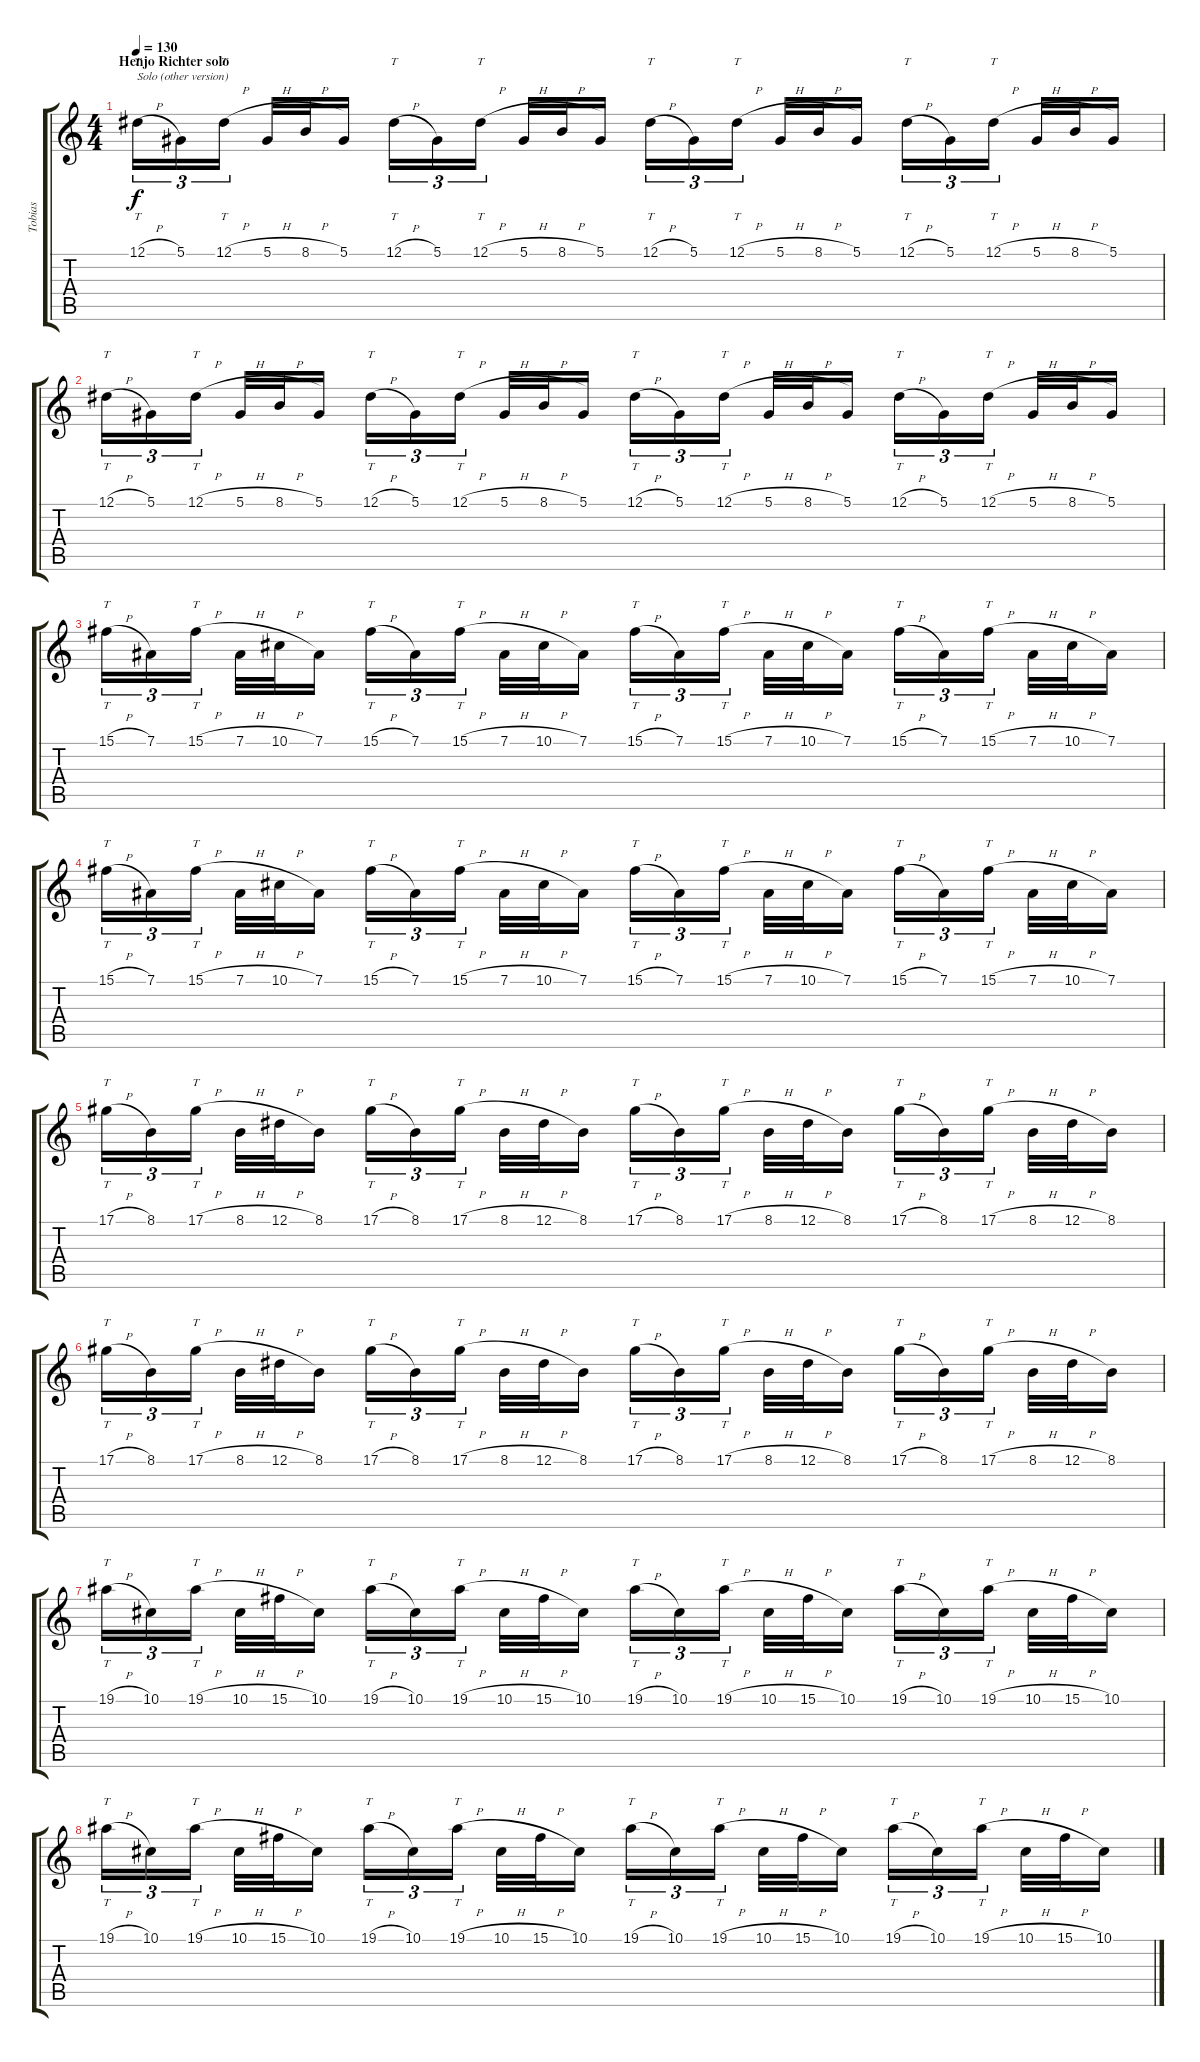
\track ("Tobias" "Tobias") {instrument oboe}
\staff {score tabs}
\tuning (Eb4 Bb3 Gb3 Db3 Ab2 Eb2) {hide}
\ts (4 4)
\section ("" "Henjo Richter solo")
\tempo 130
\clef g2
\ks c
12.1{h}.16{tt tu (3 2) txt "Solo (other version)" dy f volume 0 instrument distortionguitar} 5.1.16{tu (3 2)} 12.1{h}.16{tt tu (3 2)} 5.1{h}.32 8.1{h}.32 5.1.16 12.1{h}.16{tt tu (3 2)} 5.1.16{tu (3 2)} 12.1{h}.16{tt tu (3 2)} 5.1{h}.32 8.1{h}.32 5.1.16 12.1{h}.16{tt tu (3 2)} 5.1.16{tu (3 2)} 12.1{h}.16{tt tu (3 2)} 5.1{h}.32 8.1{h}.32 5.1.16 12.1{h}.16{tt tu (3 2)} 5.1.16{tu (3 2)} 12.1{h}.16{tt tu (3 2)} 5.1{h}.32 8.1{h}.32 5.1.16 |
12.1{h}.16{tt tu (3 2)} 5.1.16{tu (3 2)} 12.1{h}.16{tt tu (3 2)} 5.1{h}.32 8.1{h}.32 5.1.16 12.1{h}.16{tt tu (3 2)} 5.1.16{tu (3 2)} 12.1{h}.16{tt tu (3 2)} 5.1{h}.32 8.1{h}.32 5.1.16 12.1{h}.16{tt tu (3 2)} 5.1.16{tu (3 2)} 12.1{h}.16{tt tu (3 2)} 5.1{h}.32 8.1{h}.32 5.1.16 12.1{h}.16{tt tu (3 2)} 5.1.16{tu (3 2)} 12.1{h}.16{tt tu (3 2)} 5.1{h}.32 8.1{h}.32 5.1.16 |
15.1{h}.16{tt tu (3 2)} 7.1.16{tu (3 2)} 15.1{h}.16{tt tu (3 2)} 7.1{h}.32 10.1{h}.32 7.1.16 15.1{h}.16{tt tu (3 2)} 7.1.16{tu (3 2)} 15.1{h}.16{tt tu (3 2)} 7.1{h}.32 10.1{h}.32 7.1.16 15.1{h}.16{tt tu (3 2)} 7.1.16{tu (3 2)} 15.1{h}.16{tt tu (3 2)} 7.1{h}.32 10.1{h}.32 7.1.16 15.1{h}.16{tt tu (3 2)} 7.1.16{tu (3 2)} 15.1{h}.16{tt tu (3 2)} 7.1{h}.32 10.1{h}.32 7.1.16 |
15.1{h}.16{tt tu (3 2)} 7.1.16{tu (3 2)} 15.1{h}.16{tt tu (3 2)} 7.1{h}.32 10.1{h}.32 7.1.16 15.1{h}.16{tt tu (3 2)} 7.1.16{tu (3 2)} 15.1{h}.16{tt tu (3 2)} 7.1{h}.32 10.1{h}.32 7.1.16 15.1{h}.16{tt tu (3 2)} 7.1.16{tu (3 2)} 15.1{h}.16{tt tu (3 2)} 7.1{h}.32 10.1{h}.32 7.1.16 15.1{h}.16{tt tu (3 2)} 7.1.16{tu (3 2)} 15.1{h}.16{tt tu (3 2)} 7.1{h}.32 10.1{h}.32 7.1.16 |
17.1{h}.16{tt tu (3 2)} 8.1.16{tu (3 2)} 17.1{h}.16{tt tu (3 2)} 8.1{h}.32 12.1{h}.32 8.1.16 17.1{h}.16{tt tu (3 2)} 8.1.16{tu (3 2)} 17.1{h}.16{tt tu (3 2)} 8.1{h}.32 12.1{h}.32 8.1.16 17.1{h}.16{tt tu (3 2)} 8.1.16{tu (3 2)} 17.1{h}.16{tt tu (3 2)} 8.1{h}.32 12.1{h}.32 8.1.16 17.1{h}.16{tt tu (3 2)} 8.1.16{tu (3 2)} 17.1{h}.16{tt tu (3 2)} 8.1{h}.32 12.1{h}.32 8.1.16 |
17.1{h}.16{tt tu (3 2)} 8.1.16{tu (3 2)} 17.1{h}.16{tt tu (3 2)} 8.1{h}.32 12.1{h}.32 8.1.16 17.1{h}.16{tt tu (3 2)} 8.1.16{tu (3 2)} 17.1{h}.16{tt tu (3 2)} 8.1{h}.32 12.1{h}.32 8.1.16 17.1{h}.16{tt tu (3 2)} 8.1.16{tu (3 2)} 17.1{h}.16{tt tu (3 2)} 8.1{h}.32 12.1{h}.32 8.1.16 17.1{h}.16{tt tu (3 2)} 8.1.16{tu (3 2)} 17.1{h}.16{tt tu (3 2)} 8.1{h}.32 12.1{h}.32 8.1.16 |
19.1{h}.16{tt tu (3 2)} 10.1.16{tu (3 2)} 19.1{h}.16{tt tu (3 2)} 10.1{h}.32 15.1{h}.32 10.1.16 19.1{h}.16{tt tu (3 2)} 10.1.16{tu (3 2)} 19.1{h}.16{tt tu (3 2)} 10.1{h}.32 15.1{h}.32 10.1.16 19.1{h}.16{tt tu (3 2)} 10.1.16{tu (3 2)} 19.1{h}.16{tt tu (3 2)} 10.1{h}.32 15.1{h}.32 10.1.16 19.1{h}.16{tt tu (3 2)} 10.1.16{tu (3 2)} 19.1{h}.16{tt tu (3 2)} 10.1{h}.32 15.1{h}.32 10.1.16 |
19.1{h}.16{tt tu (3 2)} 10.1.16{tu (3 2)} 19.1{h}.16{tt tu (3 2)} 10.1{h}.32 15.1{h}.32 10.1.16 19.1{h}.16{tt tu (3 2)} 10.1.16{tu (3 2)} 19.1{h}.16{tt tu (3 2)} 10.1{h}.32 15.1{h}.32 10.1.16 19.1{h}.16{tt tu (3 2)} 10.1.16{tu (3 2)} 19.1{h}.16{tt tu (3 2)} 10.1{h}.32 15.1{h}.32 10.1.16 19.1{h}.16{tt tu (3 2)} 10.1.16{tu (3 2)} 19.1{h}.16{tt tu (3 2)} 10.1{h}.32 15.1{h}.32 10.1.16
